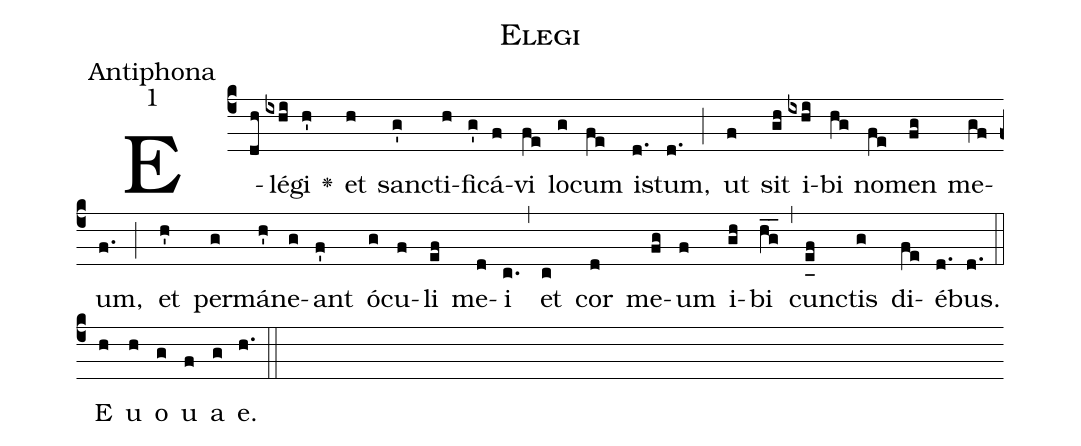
name:Elegi;
office-part:Antiphona;
mode:1;
%%
(c4) E(dh)lé(ixhi)gi(h') <v>\greheightstar</v>() et(h) san(g')cti(h)fi(g')cá(f)vi(fe) lo(g)cum(fe) i(d.)stum,(d.) (;) ut(f) sit(gh) i(ixhi)bi(hg) no(fe)men(fg) me(gf)um,(f.) (;) et(h') per(g)má(h')ne(g)ant(f') ó(g)cu(f)li(ef) me(d)i(c.) (,) et(c) cor(d) me(fg)um(f) i(gh)bi(hg__) (,) cun(e_[uh:l]f)ctis(g) di(fe)é(d.)bus.(d.) (::) <eu>E(h) u(h) o(g) u(f) a(g) e.</eu>(h.) (::)
